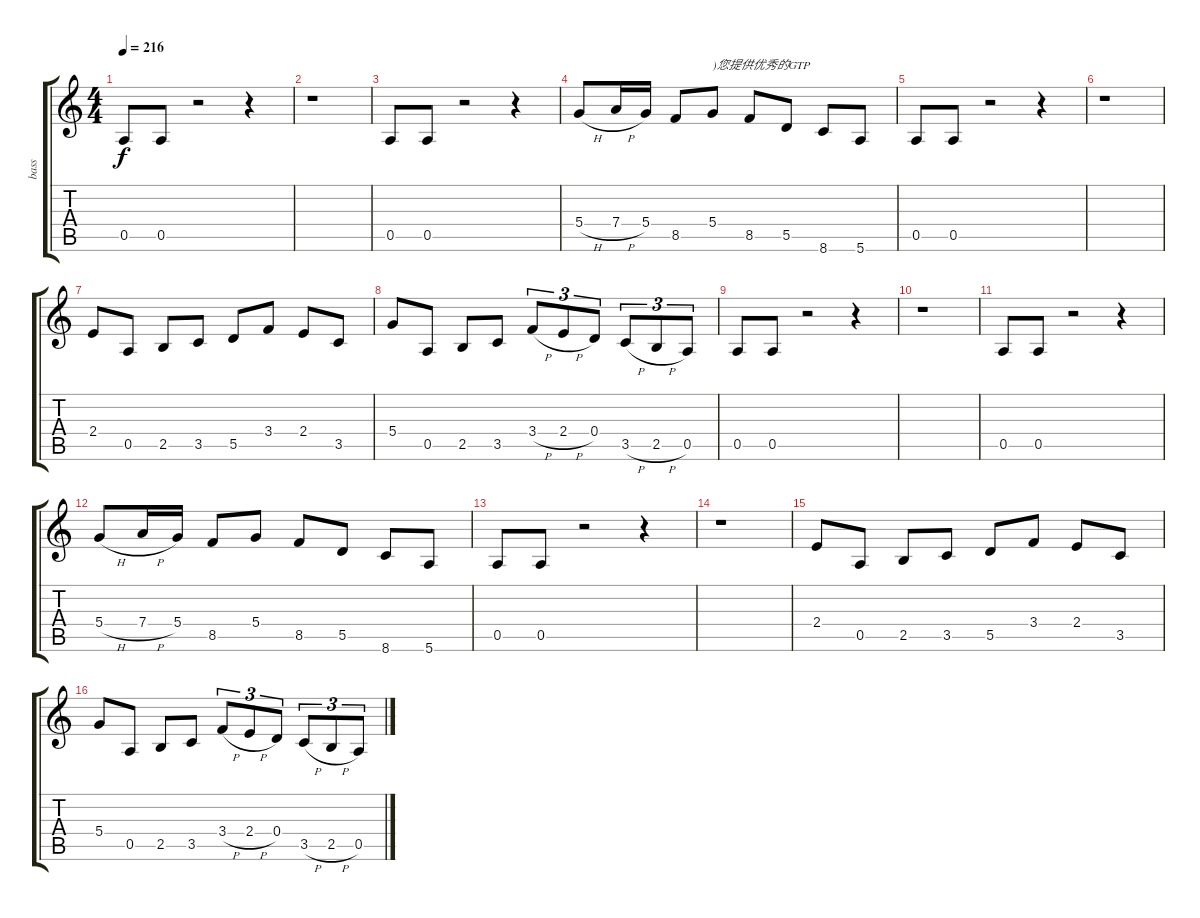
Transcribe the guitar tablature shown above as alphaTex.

\track ("bass" "bass") {instrument electricbassfinger}
\staff {score tabs}
\tuning (E4 B3 G3 D3 A2 E2) {hide}
\ts (4 4)
\tempo 216
\clef g2
\ks c
0.5.8{dy f instrument electricbassfinger} 0.5.8 r.2 r.4 |
r.1 |
0.5.8 0.5.8 r.2 r.4 |
5.4{h}.8 7.4{h}.16 5.4.16 8.5.8 5.4.8{txt ")您提供优秀的GTP"} 8.5.8 5.5.8 8.6.8 5.6.8 |
0.5.8 0.5.8 r.2 r.4 |
r.1 |
2.4.8 0.5.8 2.5.8 3.5.8 5.5.8 3.4.8 2.4.8 3.5.8 |
5.4.8 0.5.8 2.5.8 3.5.8 3.4{h}.8{tu (3 2)} 2.4{h}.8{tu (3 2)} 0.4.8{tu (3 2)} 3.5{h}.8{tu (3 2)} 2.5{h}.8{tu (3 2)} 0.5.8{tu (3 2)} |
0.5.8 0.5.8 r.2 r.4 |
r.1 |
0.5.8 0.5.8 r.2 r.4 |
5.4{h}.8 7.4{h}.16 5.4.16 8.5.8 5.4.8 8.5.8 5.5.8 8.6.8 5.6.8 |
0.5.8 0.5.8 r.2 r.4 |
r.1 |
2.4.8 0.5.8 2.5.8 3.5.8 5.5.8 3.4.8 2.4.8 3.5.8 |
5.4.8 0.5.8 2.5.8 3.5.8 3.4{h}.8{tu (3 2)} 2.4{h}.8{tu (3 2)} 0.4.8{tu (3 2)} 3.5{h}.8{tu (3 2)} 2.5{h}.8{tu (3 2)} 0.5.8{tu (3 2)}
